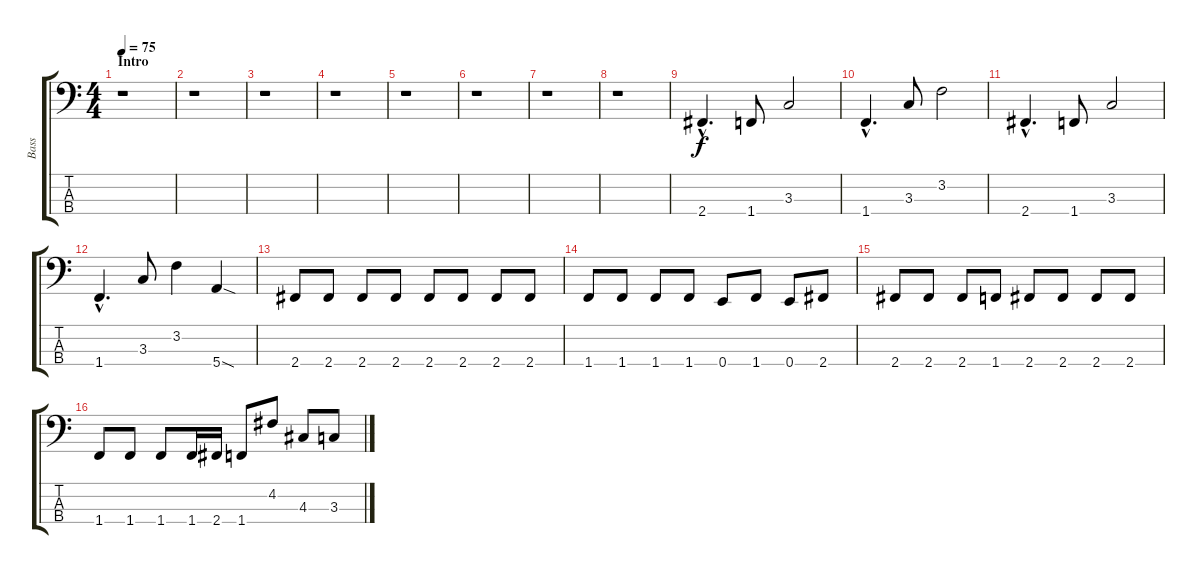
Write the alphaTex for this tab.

\track ("Bass" "Bass") {instrument electricbassfinger}
\staff {score tabs}
\tuning (G2 D2 A1 E1) {hide}
\ts (4 4)
\section ("" "Intro")
\tempo 75
\clef f4
\ks c
r.1{dy f instrument electricbassfinger} |
r.1 |
r.1 |
r.1 |
r.1 |
r.1 |
r.1 |
r.1 |
2.4{hac}.4{d} 1.4.8 3.3.2 |
1.4{hac}.4{d} 3.3.8 3.2.2 |
2.4{hac}.4{d} 1.4.8 3.3.2 |
1.4{hac}.4{d} 3.3.8 3.2.4 5.4{sod}.4 |
2.4.8 2.4.8 2.4.8 2.4.8 2.4.8 2.4.8 2.4.8 2.4.8 |
1.4.8 1.4.8 1.4.8 1.4.8 0.4.8 1.4.8 0.4.8 2.4.8 |
2.4.8 2.4.8 2.4.8 1.4.8 2.4.8 2.4.8 2.4.8 2.4.8 |
1.4.8 1.4.8 1.4.8 1.4.16 2.4.16 1.4.8 4.2.8 4.3.8 3.3.8
